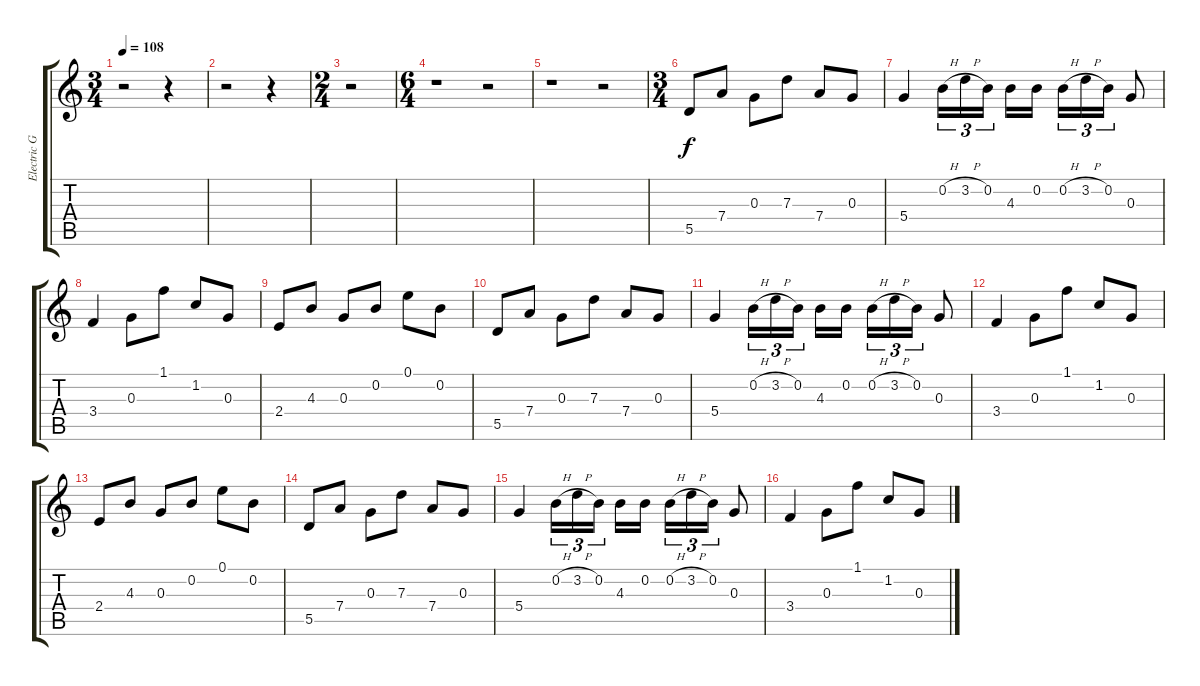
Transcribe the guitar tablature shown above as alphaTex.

\track ("Electric Guitar (Riff A)" "Electric G") {instrument electricguitarclean}
\staff {score tabs}
\tuning (E4 B3 G3 D3 A2 E2) {hide}
\ts (3 4)
\tempo 108
\clef g2
\ks c
r.2{dy f} r.4 |
r.2 r.4 |
\ts (2 4)
r.2 |
\ts (6 4)
r.1 r.2 |
r.1 r.2 |
\ts (3 4)
5.5.8 7.4.8 0.3.8 7.3.8 7.4.8 0.3.8 |
5.4.4 0.2{h}.16{tu (3 2)} 3.2{h}.16{tu (3 2)} 0.2.16{tu (3 2) beam splitsecondary} 4.3.16 0.2.16 0.2{h}.16{tu (3 2)} 3.2{h}.16{tu (3 2)} 0.2.16{tu (3 2)} 0.3.8 |
3.4.4 0.3.8 1.1.8 1.2.8 0.3.8 |
2.4.8 4.3.8 0.3.8 0.2.8 0.1.8 0.2.8 |
5.5.8 7.4.8 0.3.8 7.3.8 7.4.8 0.3.8 |
5.4.4 0.2{h}.16{tu (3 2)} 3.2{h}.16{tu (3 2)} 0.2.16{tu (3 2) beam splitsecondary} 4.3.16 0.2.16 0.2{h}.16{tu (3 2)} 3.2{h}.16{tu (3 2)} 0.2.16{tu (3 2)} 0.3.8 |
3.4.4 0.3.8 1.1.8 1.2.8 0.3.8 |
2.4.8 4.3.8 0.3.8 0.2.8 0.1.8 0.2.8 |
5.5.8 7.4.8 0.3.8 7.3.8 7.4.8 0.3.8 |
5.4.4 0.2{h}.16{tu (3 2)} 3.2{h}.16{tu (3 2)} 0.2.16{tu (3 2) beam splitsecondary} 4.3.16 0.2.16 0.2{h}.16{tu (3 2)} 3.2{h}.16{tu (3 2)} 0.2.16{tu (3 2)} 0.3.8 |
3.4.4 0.3.8 1.1.8 1.2.8 0.3.8
